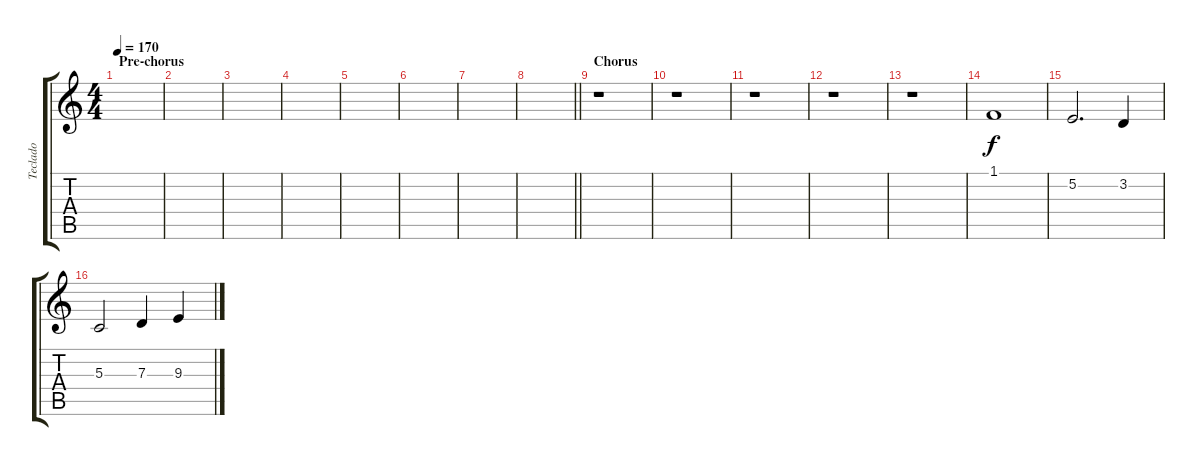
\track ("Teclado" "Teclado") {instrument violin}
\staff {score tabs}
\tuning (E4 B3 G3 D3 A2 E2) {hide}
\ts (4 4)
\section ("" "Pre-chorus")
\tempo 170
\clef g2
\ks c
|
|
|
|
|
|
|
\barLineRight lightlight
|
\section ("" "Chorus")
r.1 |
r.1 |
r.1 |
r.1 |
r.1 |
1.1.1{instrument choiraahs} |
5.2.2{d} 3.2.4 |
5.3.2 7.3.4 9.3.4
